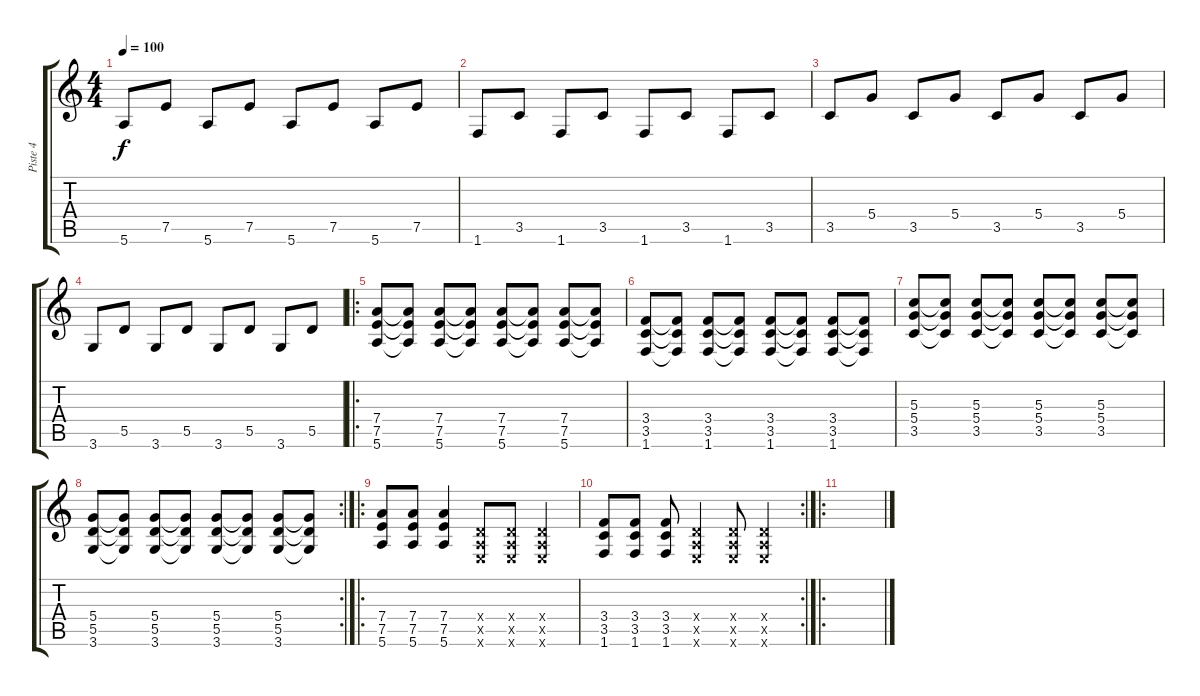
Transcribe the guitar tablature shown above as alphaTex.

\track ("Piste 4" "Piste 4") {instrument electricguitarclean}
\staff {score tabs}
\tuning (E4 B3 G3 D3 A2 E2) {hide}
\ts (4 4)
\tempo 100
\clef g2
\ks c
5.6.8{dy f instrument distortionguitar} 7.5.8 5.6.8 7.5.8 5.6.8 7.5.8 5.6.8 7.5.8 |
1.6.8 3.5.8 1.6.8 3.5.8 1.6.8 3.5.8 1.6.8 3.5.8 |
3.5.8 5.4.8 3.5.8 5.4.8 3.5.8 5.4.8 3.5.8 5.4.8 |
3.6.8 5.5.8 3.6.8 5.5.8 3.6.8 5.5.8 3.6.8 5.5.8 |
\ro
(7.4 7.5 5.6).8 (7.4{t} 7.5{t} 5.6{t}).8 (7.4 7.5 5.6).8 (7.4{t} 7.5{t} 5.6{t}).8 (7.4 7.5 5.6).8 (7.4{t} 7.5{t} 5.6{t}).8 (7.4 7.5 5.6).8 (7.4{t} 7.5{t} 5.6{t}).8 |
(3.4 3.5 1.6).8 (3.4{t} 3.5{t} 1.6{t}).8 (3.4 3.5 1.6).8 (3.4{t} 3.5{t} 1.6{t}).8 (3.4 3.5 1.6).8 (3.4{t} 3.5{t} 1.6{t}).8 (3.4 3.5 1.6).8 (3.4{t} 3.5{t} 1.6{t}).8 |
(5.3 5.4 3.5).8 (5.3{t} 5.4{t} 3.5{t}).8 (5.3 5.4 3.5).8 (5.3{t} 5.4{t} 3.5{t}).8 (5.3 5.4 3.5).8 (5.3{t} 5.4{t} 3.5{t}).8 (5.3 5.4 3.5).8 (5.3{t} 5.4{t} 3.5{t}).8 |
\rc 2
(5.4 5.5 3.6).8 (5.4{t} 5.5{t} 3.6{t}).8 (5.4 5.5 3.6).8 (5.4{t} 5.5{t} 3.6{t}).8 (5.4 5.5 3.6).8 (5.4{t} 5.5{t} 3.6{t}).8 (5.4 5.5 3.6).8 (5.4{t} 5.5{t} 3.6{t}).8 |
\ro
(7.4 7.5 5.6).8 (7.4 7.5 5.6).8 (7.4 7.5 5.6).4 (0.4{x} 0.5{x} 0.6{x}).8 (0.4{x} 0.5{x} 0.6{x}).8 (0.4{x} 0.5{x} 0.6{x}).4 |
\rc 2
(3.4 3.5 1.6).8 (3.4 3.5 1.6).8 (3.4 3.5 1.6).8 (0.4{x} 0.5{x} 0.6{x}).4 (0.4{x} 0.5{x} 0.6{x}).8 (0.4{x} 0.5{x} 0.6{x}).4 |
\ro
